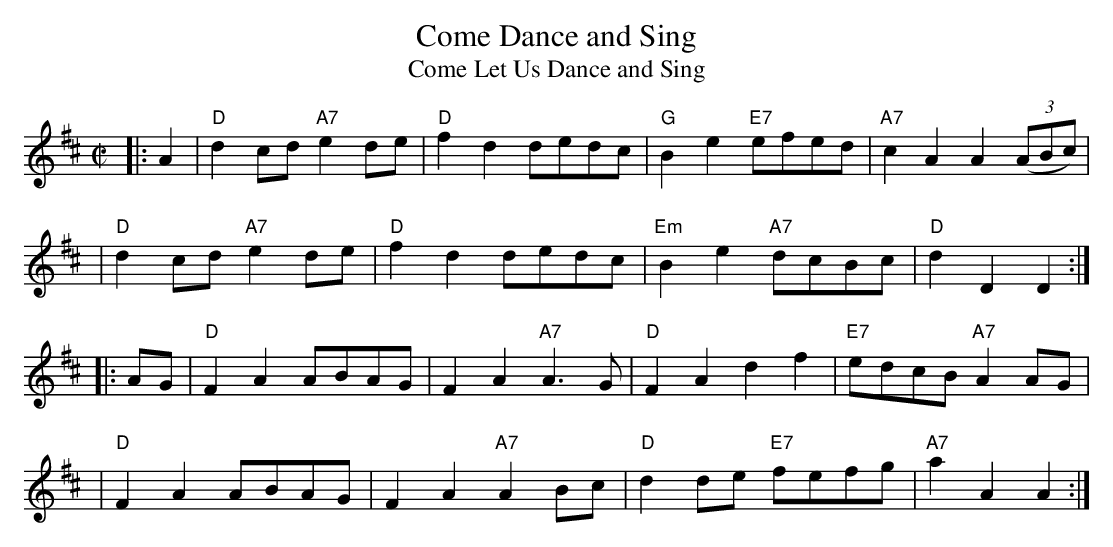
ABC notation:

X:1
T: Come Dance and Sing
T: Come Let Us Dance and Sing
M: C|
L: 1/8
K: D
|: A2 \
| "D"d2cd "A7"e2de | "D"f2d2 dedc | "G"B2e2 "E7"efed | "A7"c2A2 A2((3ABc) |
| "D"d2cd "A7"e2de | "D"f2d2 dedc | "Em"B2e2 "A7"dcBc | "D"d2D2 D2 :|
|: AG \
| "D"F2A2 ABAG | F2A2 "A7"A3G | "D"F2A2 d2f2 | "E7"edcB "A7"A2AG |
| "D"F2A2 ABAG | F2A2 "A7"A2Bc | "D"d2de "E7"fefg | "A7"a2A2 A2 :|
